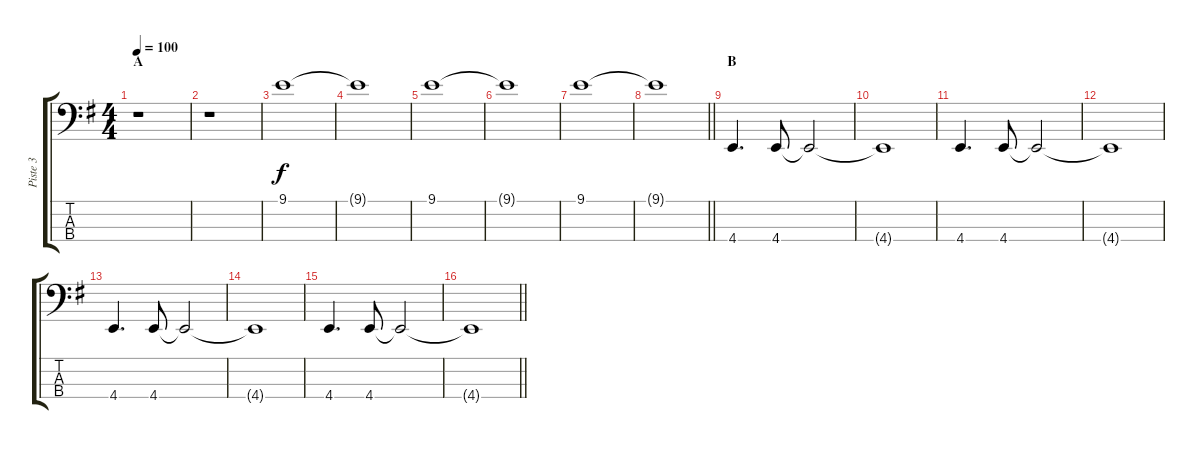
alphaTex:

\track ("Piste 3" "Piste 3") {instrument electricbassfinger}
\staff {score tabs}
\tuning (G2 D2 A1 C1) {hide}
\ts (4 4)
\section ("" "A")
\tempo 100
\clef f4
\ks g
r.1{dy f instrument electricbassfinger} |
r.1 |
9.1.1 |
9.1{t}.1 |
9.1.1 |
9.1{t}.1 |
9.1.1 |
\barLineRight lightlight
9.1{t}.1 |
\section ("" "B")
4.4.4{d} 4.4.8 4.4{t}.2 |
4.4{t}.1 |
4.4.4{d} 4.4.8 4.4{t}.2 |
4.4{t}.1 |
4.4.4{d} 4.4.8 4.4{t}.2 |
4.4{t}.1 |
4.4.4{d} 4.4.8 4.4{t}.2 |
\barLineRight lightlight
4.4{t}.1
